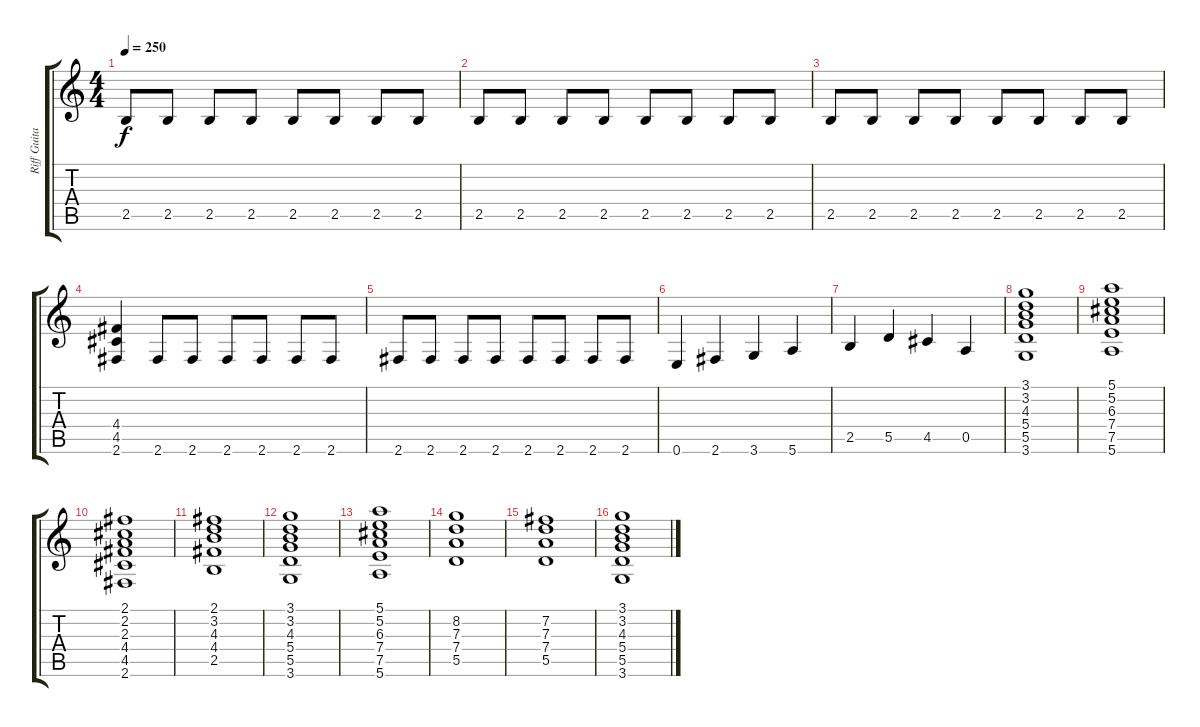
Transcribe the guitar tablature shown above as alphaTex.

\track ("Riff Guitar" "Riff Guita") {instrument distortionguitar}
\staff {score tabs}
\tuning (E4 B3 G3 D3 A2 E2) {hide}
\ts (4 4)
\tempo 250
\clef g2
\ks c
2.5.8{dy f} 2.5.8 2.5.8 2.5.8 2.5.8 2.5.8 2.5.8 2.5.8 |
2.5.8 2.5.8 2.5.8 2.5.8 2.5.8 2.5.8 2.5.8 2.5.8 |
2.5.8 2.5.8 2.5.8 2.5.8 2.5.8 2.5.8 2.5.8 2.5.8 |
(4.4 4.5 2.6).4 2.6.8 2.6.8 2.6.8 2.6.8 2.6.8 2.6.8 |
2.6.8 2.6.8 2.6.8 2.6.8 2.6.8 2.6.8 2.6.8 2.6.8 |
0.6.4 2.6.4 3.6.4 5.6.4 |
2.5.4 5.5.4 4.5.4 0.5.4 |
(3.1 3.2 4.3 5.4 5.5 3.6).1 |
(5.1 5.2 6.3 7.4 7.5 5.6).1 |
(2.1 2.2 2.3 4.4 4.5 2.6).1 |
(2.1 3.2 4.3 4.4 2.5).1 |
(3.1 3.2 4.3 5.4 5.5 3.6).1 |
(5.1 5.2 6.3 7.4 7.5 5.6).1 |
(8.2 7.3 7.4 5.5).1 |
(7.2 7.3 7.4 5.5).1 |
(3.1 3.2 4.3 5.4 5.5 3.6).1
